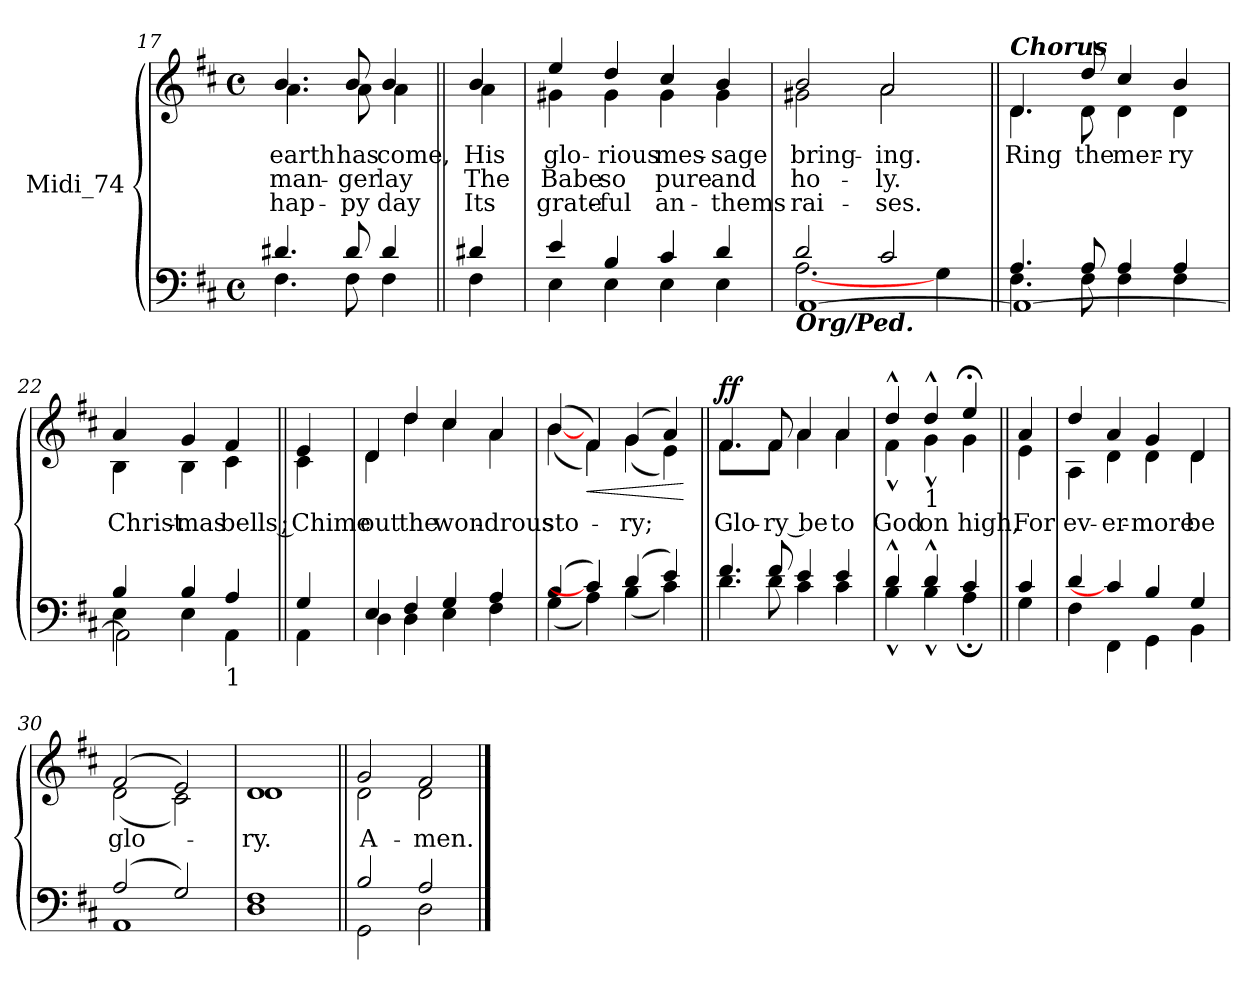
**kern	**kern	**text	**text	**text	**dynam
*part2	*part1	*part1	*part1	*part1	*part1
*staff2	*staff1	*staff1	*staff1	*staff1	*staff1
*I"Midi_74	*I"Midi_74	*	*	*	*
*clefF4	*clefG2	*	*	*	*
*k[f#c#]	*k[f#c#]	*	*	*	*
*D:	*D:	*	*	*	*
*M4/4	*M4/4	*	*	*	*
*met(c)	*met(c)	*	*	*	*
=17	=17	=17	=17	=17	=17
*^	*^	*	*	*	*
*	*^	*	*	*	*	*	*
!	!	!	!	!	!LO:LY:b	!LO:LY:b	!LO:LY:b	!
4.d#X/	4.F#\	2.ryy	4.b/	4.a\	earth	man-	-hap-	.
!	!	!	!	!	!LO:LY:b	!LO:LY:b	!LO:LY:b	!
8d#/	8F#\	.	8b/	8a\	-has	ger	py	.
!	!	!	!	!	!LO:LY:b	!LO:LY:b	!LO:LY:b	!
4d#/	4F#\	.	4b/	4a\	come,	lay	day	.
=18||	=18||	=18||	=18||	=18||	=18||	=18||	=18||	=18||
!	!	!	!	!	!LO:LY:b	!LO:LY:b	!LO:LY:b	!
4d#X/	4F#\	4ryy	4b/	4a\	His	The	Its	.
=19	=19	=19	=19	=19	=19	=19	=19	=19
!	!	!	!	!	!LO:LY:b	!LO:LY:b	!LO:LY:b	!
4e/	4E\	1ryy	4ee/	4g#X\	glo-	-Babe	grate-	.
!	!	!	!	!	!LO:LY:b	!LO:LY:b	!LO:LY:b	!
4B/	4E\	.	4dd/	4g#\	-rious	so	ful	.
!	!	!	!	!	!LO:LY:b	!LO:LY:b	!LO:LY:b	!
4c#/	4E\	.	4cc#/	4g#\	mes-	-pure	an-	.
!	!	!	!	!	!LO:LY:b	!LO:LY:b	!LO:LY:b	!
4d/	4E\	.	4b/	4g#\	-sage	and	thems	.
!!LO:LB:g=z	!!
=20	=20	=20	=20	=20	=20	=20	=20	=20
!LO:TX:b:Bi:t=Org/Ped.	!	!	!	!	!	!	!	!
!	!	!	!	!	!LO:LY:b	!LO:LY:b	!LO:LY:b	!
2d/	[2.A\	[1AA\	2b/	2g#X\	bring-	-ho-	-rai-	.
!	!	!	!	!	!LO:LY:b	!LO:LY:b	!LO:LY:b	!
2c#/	.	.	2a/	2a\	-ing.	ly.	ses.	.
.	4G\	.	.	.	.	.	.	.
=21||	=21||	=21||	=21||	=21||	=21||	=21||	=21||	=21||
!	!	!	!LO:TX:a:Bi:t=Chorus	!	!	!	!	!
!	!	!	!	!	!LO:LY:b	!	!	!
4.A/	4.F#\	1AA\_	4.d/	4.d\	Ring	.	.	.
!	!	!	!	!	!LO:LY:b	!	!	!
8A/	8F#\	.	8dd/	8d\	the	.	.	.
!	!	!	!	!	!LO:LY:b	!	!	!
4A/	4F#\	.	4cc#/	4d\	mer-	.	.	.
!	!	!	!	!	!LO:LY:b	!	!	!
4A/	4F#\	.	4b/	4d\	-ry	.	.	.
=22	=22	=22	=22	=22	=22	=22	=22	=22
!	!	!	!	!	!LO:LY:b	!	!	!
4B/	4E\	2AA\]	4a/	4B\	Christ-	.	.	.
!	!	!	!	!	!LO:LY:b	!	!	!
4B/	4E\	.	4g/	4B\	-mas	.	.	.
!LO:TX:b:t=1	!	!	!	!	!	!	!	!
!	!	!	!	!	!LO:LY:b	!	!	!
4A/	4AA\	4ryy	4f#/	4c#\	bells ;	.	.	.
=23||	=23||	=23||	=23||	=23||	=23||	=23||	=23||	=23||
!	!	!	!	!	!LO:LY:b	!	!	!
4G/	4AA\	4ryy	4e/	4c#\	Chime	.	.	.
=24	=24	=24	=24	=24	=24	=24	=24	=24
!	!	!	!	!	!LO:LY:b	!	!	!
4E/	4D\	1ryy	4d/	4d\	out	.	.	.
!	!	!	!	!	!LO:LY:b	!	!	!
4F#/	4D\	.	4dd/	4dd\	the	.	.	.
!	!	!	!	!	!LO:LY:b	!	!	!
4G/	4E\	.	4cc#/	4cc#\	won-	.	.	.
!	!	!	!	!	!LO:LY:b	!	!	!
4A/	4F#\	.	4a/	4a\	-drous	.	.	.
=25	=25	=25	=25	=25	=25	=25	=25	=25
!	!	!	!	!	!LO:LY:b	!	!	!
(>4B/	(<4G\	1ryy	(>4b/	(<[4b\	sto-	.	.	.
!	!	!	!	!	!	!	!	!LO:HP:b
4c#/])	4A\)	.	4f#/)	4f#\)	.	.	.	<
!	!	!	!	!	!LO:LY:b	!	!	!
(>4d/	(<4B\	.	(>4g/	(<4g\	ry;	.	.	.
4e/)	4c#\)	.	4a/)	4e\)	.	.	.	.
*v	*v	*v	*	*	*	*	*	*
*	*v	*v	*	*	*	*
.	.	.	.	.	[
!!LO:LB:g=z
=26||	=26||	=26||	=26||	=26||	=26||
*^	*	*	*	*	*
*	*^	*	*	*	*	*
!	!	!	!	!LO:LY:b	!	!	!LO:DY:b
*	*	*	*^	*	*	*	*
4.f#/	4.d\	1ryy	4.f#/	4.f#\	Glo-	.	.	ff
!	!	!	!	!	!LO:LY:b	!	!	!
8f#/	8d\	.	8f#/L	8f#\J	-ry be	.	.	.
4e/	4c#\	.	4a/	4a\	.	.	.	.
!	!	!	!	!	!LO:LY:b	!	!	!
4e/	4c#\	.	4a/	4a\	to	.	.	.
=27	=27	=27	=27	=27	=27	=27	=27	=27
!	!	!	!	!	!LO:LY:b	!	!	!
4d^^/	4B^^\	2.ryy	4dd^^/	4f#^^\	God	.	.	.
!	!	!	!LO:TX:b:t=1	!	!	!	!	!
!	!	!	!	!	!LO:LY:b	!	!	!
4d^^/	4B^^\	.	4dd^^/	4g^^\	on	.	.	.
!	!	!	!	!	!LO:LY:b	!	!	!
4c#/	4A;\	.	4ee;</	4g\	high,	.	.	.
=28||	=28||	=28||	=28||	=28||	=28||	=28||	=28||	=28||
!	!	!	!	!	!LO:LY:b	!	!	!
4c#/	4G\	4ryy	4a/	4e\	For	.	.	.
=29	=29	=29	=29	=29	=29	=29	=29	=29
!	!	!	!	!	!LO:LY:b	!	!	!
4d/	4F#\	1ryy	4dd/	4A\	ev-	.	.	.
!	!	!	!	!	!LO:LY:b	!	!	!
4c/]	4FF#\	.	4a/	4d\	-er-	.	.	.
!	!	!	!	!	!LO:LY:b	!	!	!
4B/	4GG\	.	4g/	4d\	-more	.	.	.
!	!	!	!	!	!LO:LY:b	!	!	!
4G/	4BB\	.	4d/	4d\	be	.	.	.
=30	=30	=30	=30	=30	=30	=30	=30	=30
!	!	!	!	!	!LO:LY:b	!	!	!
(>2A/	1AA\	1ryy	(>2f#/	(<2d\	glo-	.	.	.
2G/)	.	.	2e/)	2c#\)	.	.	.	.
=31	=31	=31	=31	=31	=31	=31	=31	=31
!	!	!	!	!	!LO:LY:b	!	!	!
1F#/	1D\	1ryy	1d/	1d\	ry.	.	.	.
=32||	=32||	=32||	=32||	=32||	=32||	=32||	=32||	=32||
!	!	!	!	!	!LO:LY:b	!	!	!
2B/	2GG\	1ryy	2g/	2d\	A-	.	.	.
!	!	!	!	!	!LO:LY:b	!	!	!
2A/	2D\	.	2f#/	2d\	-men.	.	.	.
*v	*v	*v	*	*	*	*	*	*
*	*v	*v	*	*	*	*
==	==	==	==	==	==
*-	*-	*-	*-	*-	*-
